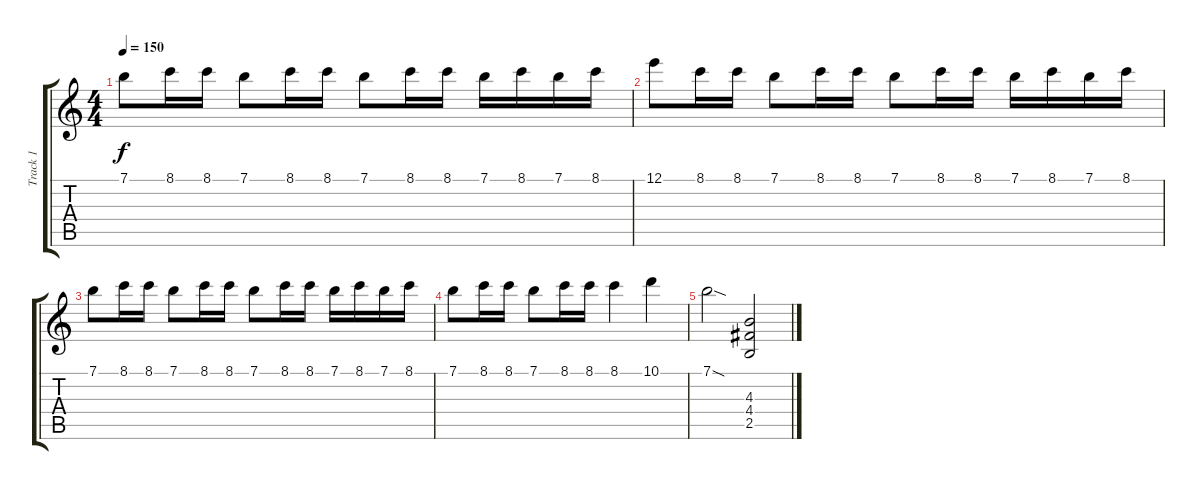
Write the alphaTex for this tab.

\track ("Track 1" "Track 1") {instrument distortionguitar}
\staff {score tabs}
\tuning (E4 B3 G3 D3 A2 E2) {hide}
\ts (4 4)
\tempo 150
\clef g2
\ks c
7.1.8{dy f} 8.1.16 8.1.16 7.1.8 8.1.16 8.1.16 7.1.8 8.1.16 8.1.16 7.1.16 8.1.16 7.1.16 8.1.16 |
12.1.8 8.1.16 8.1.16 7.1.8 8.1.16 8.1.16 7.1.8 8.1.16 8.1.16 7.1.16 8.1.16 7.1.16 8.1.16 |
7.1.8 8.1.16 8.1.16 7.1.8 8.1.16 8.1.16 7.1.8 8.1.16 8.1.16 7.1.16 8.1.16 7.1.16 8.1.16 |
7.1.8 8.1.16 8.1.16 7.1.8 8.1.16 8.1.16 8.1.4 10.1.4 |
7.1{sod}.2 (4.3 4.4 2.5).2
